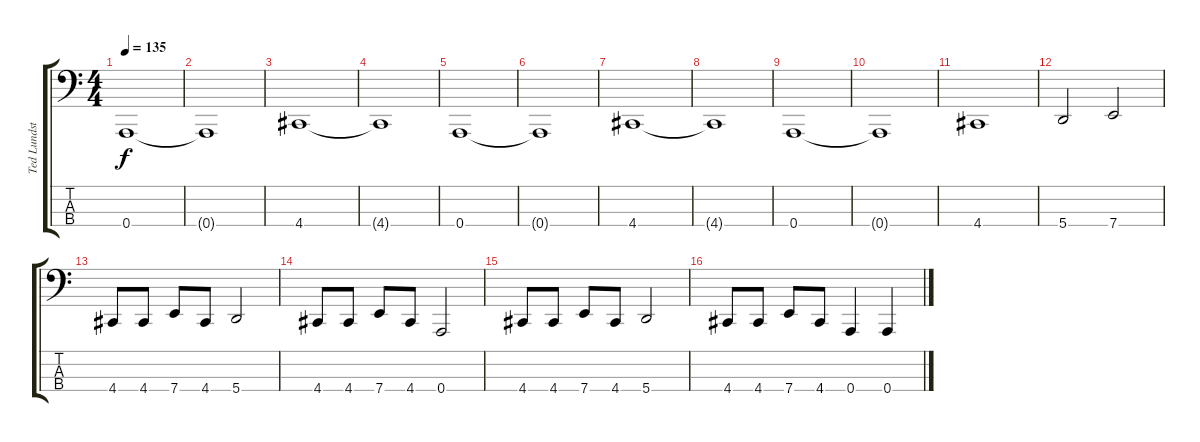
\track ("Ted Lundstrem" "Ted Lundst") {instrument electricbasspick}
\staff {score tabs}
\tuning (D2 A1 E1 A0) {hide}
\ts (4 4)
\tempo 135
\clef f4
\ks c
0.4.1{dy f} |
0.4{t}.1 |
4.4.1 |
4.4{t}.1 |
0.4.1 |
0.4{t}.1 |
4.4.1 |
4.4{t}.1 |
0.4.1 |
0.4{t}.1 |
4.4.1 |
5.4.2 7.4.2 |
4.4.8 4.4.8 7.4.8 4.4.8 5.4.2 |
4.4.8 4.4.8 7.4.8 4.4.8 0.4.2 |
4.4.8 4.4.8 7.4.8 4.4.8 5.4.2 |
4.4.8 4.4.8 7.4.8 4.4.8 0.4.4 0.4.4
